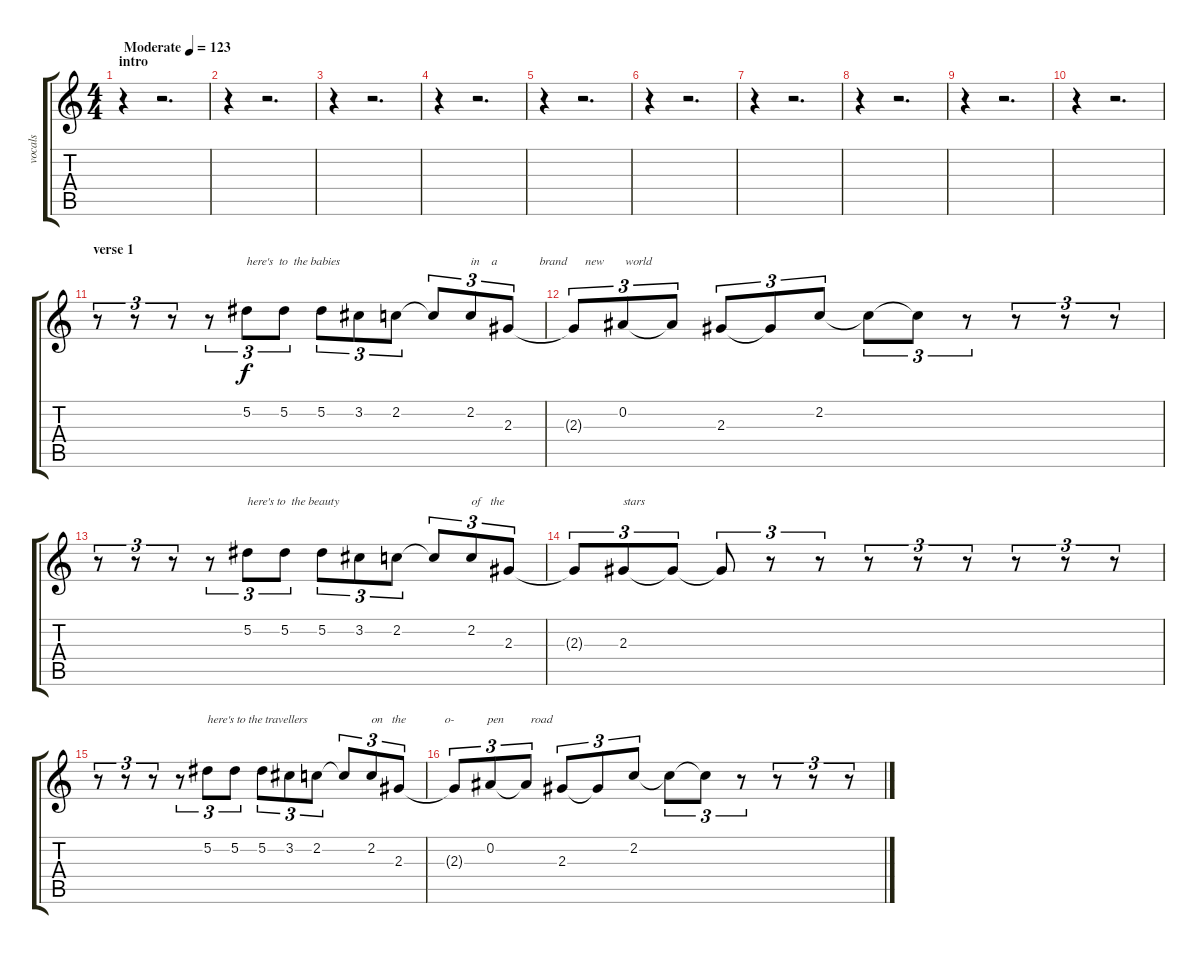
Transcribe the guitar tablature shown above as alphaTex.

\track ("vocals" "vocals") {instrument overdrivenguitar}
\staff {score tabs}
\tuning (Eb4 Bb3 Gb3 Db3 Ab2 Eb2) {hide}
\ts (4 4)
\section ("" "intro")
\tempo (123 "Moderate")
\clef g2
\ks c
r.4{txt "" dy f instrument overdrivenguitar} r.2{d txt ""} |
r.4{txt ""} r.2{d txt ""} |
r.4{txt ""} r.2{d txt ""} |
r.4{txt ""} r.2{d txt ""} |
r.4{txt ""} r.2{d txt ""} |
r.4{txt ""} r.2{d txt ""} |
r.4{txt ""} r.2{d txt ""} |
r.4{txt ""} r.2{d txt ""} |
r.4{txt ""} r.2{d txt ""} |
r.4{txt ""} r.2{d txt ""} |
\section ("" "verse 1 ")
r.8{tu (3 2) txt ""} r.8{tu (3 2) txt ""} r.8{tu (3 2) txt ""} r.8{tu (3 2) txt ""} 5.2.8{tu (3 2) txt "here's  to  the babies "} 5.2.8{tu (3 2) txt ""} 5.2.8{tu (3 2) txt ""} 3.2.8{tu (3 2) txt ""} 2.2.8{tu (3 2) txt ""} 2.2{t}.8{tu (3 2) txt ""} 2.2.8{tu (3 2) txt "in    a              brand      new       world"} 2.3.8{tu (3 2) txt ""} |
2.3{t}.8{tu (3 2) txt ""} 0.2.8{tu (3 2) txt ""} 0.2{t}.8{tu (3 2) txt ""} 2.3.8{tu (3 2) txt ""} 2.3{t}.8{tu (3 2) txt ""} 2.2.8{tu (3 2) txt ""} 2.2{t}.8{tu (3 2) txt ""} 2.2{t}.8{tu (3 2) txt ""} r.8{tu (3 2) txt ""} r.8{tu (3 2) txt ""} r.8{tu (3 2) txt ""} r.8{tu (3 2) txt ""} |
r.8{tu (3 2) txt ""} r.8{tu (3 2) txt ""} r.8{tu (3 2) txt ""} r.8{tu (3 2) txt ""} 5.2.8{tu (3 2) txt "here's to  the beauty  "} 5.2.8{tu (3 2) txt ""} 5.2.8{tu (3 2) txt ""} 3.2.8{tu (3 2) txt ""} 2.2.8{tu (3 2) txt ""} 2.2{t}.8{tu (3 2) txt ""} 2.2.8{tu (3 2) txt "of   the"} 2.3.8{tu (3 2) txt ""} |
2.3{t}.8{tu (3 2) txt ""} 2.3.8{tu (3 2) txt "stars"} 2.3{t}.8{tu (3 2) txt ""} 2.3{t}.8{tu (3 2) txt ""} r.8{tu (3 2) txt ""} r.8{tu (3 2) txt ""} r.8{tu (3 2) txt ""} r.8{tu (3 2) txt ""} r.8{tu (3 2) txt ""} r.8{tu (3 2) txt ""} r.8{tu (3 2) txt ""} r.8{tu (3 2) txt ""} |
r.8{tu (3 2) txt ""} r.8{tu (3 2) txt ""} r.8{tu (3 2) txt ""} r.8{tu (3 2) txt ""} 5.2.8{tu (3 2) txt "here's to the travellers"} 5.2.8{tu (3 2) txt ""} 5.2.8{tu (3 2) txt ""} 3.2.8{tu (3 2) txt ""} 2.2.8{tu (3 2) txt ""} 2.2{t}.8{tu (3 2) txt ""} 2.2.8{tu (3 2) txt "on   the             o-           pen         road"} 2.3.8{tu (3 2) txt ""} |
2.3{t}.8{tu (3 2) txt ""} 0.2.8{tu (3 2) txt ""} 0.2{t}.8{tu (3 2) txt ""} 2.3.8{tu (3 2) txt ""} 2.3{t}.8{tu (3 2) txt ""} 2.2.8{tu (3 2) txt ""} 2.2{t}.8{tu (3 2) txt ""} 2.2{t}.8{tu (3 2) txt ""} r.8{tu (3 2) txt ""} r.8{tu (3 2) txt ""} r.8{tu (3 2) txt ""} r.8{tu (3 2) txt ""}
